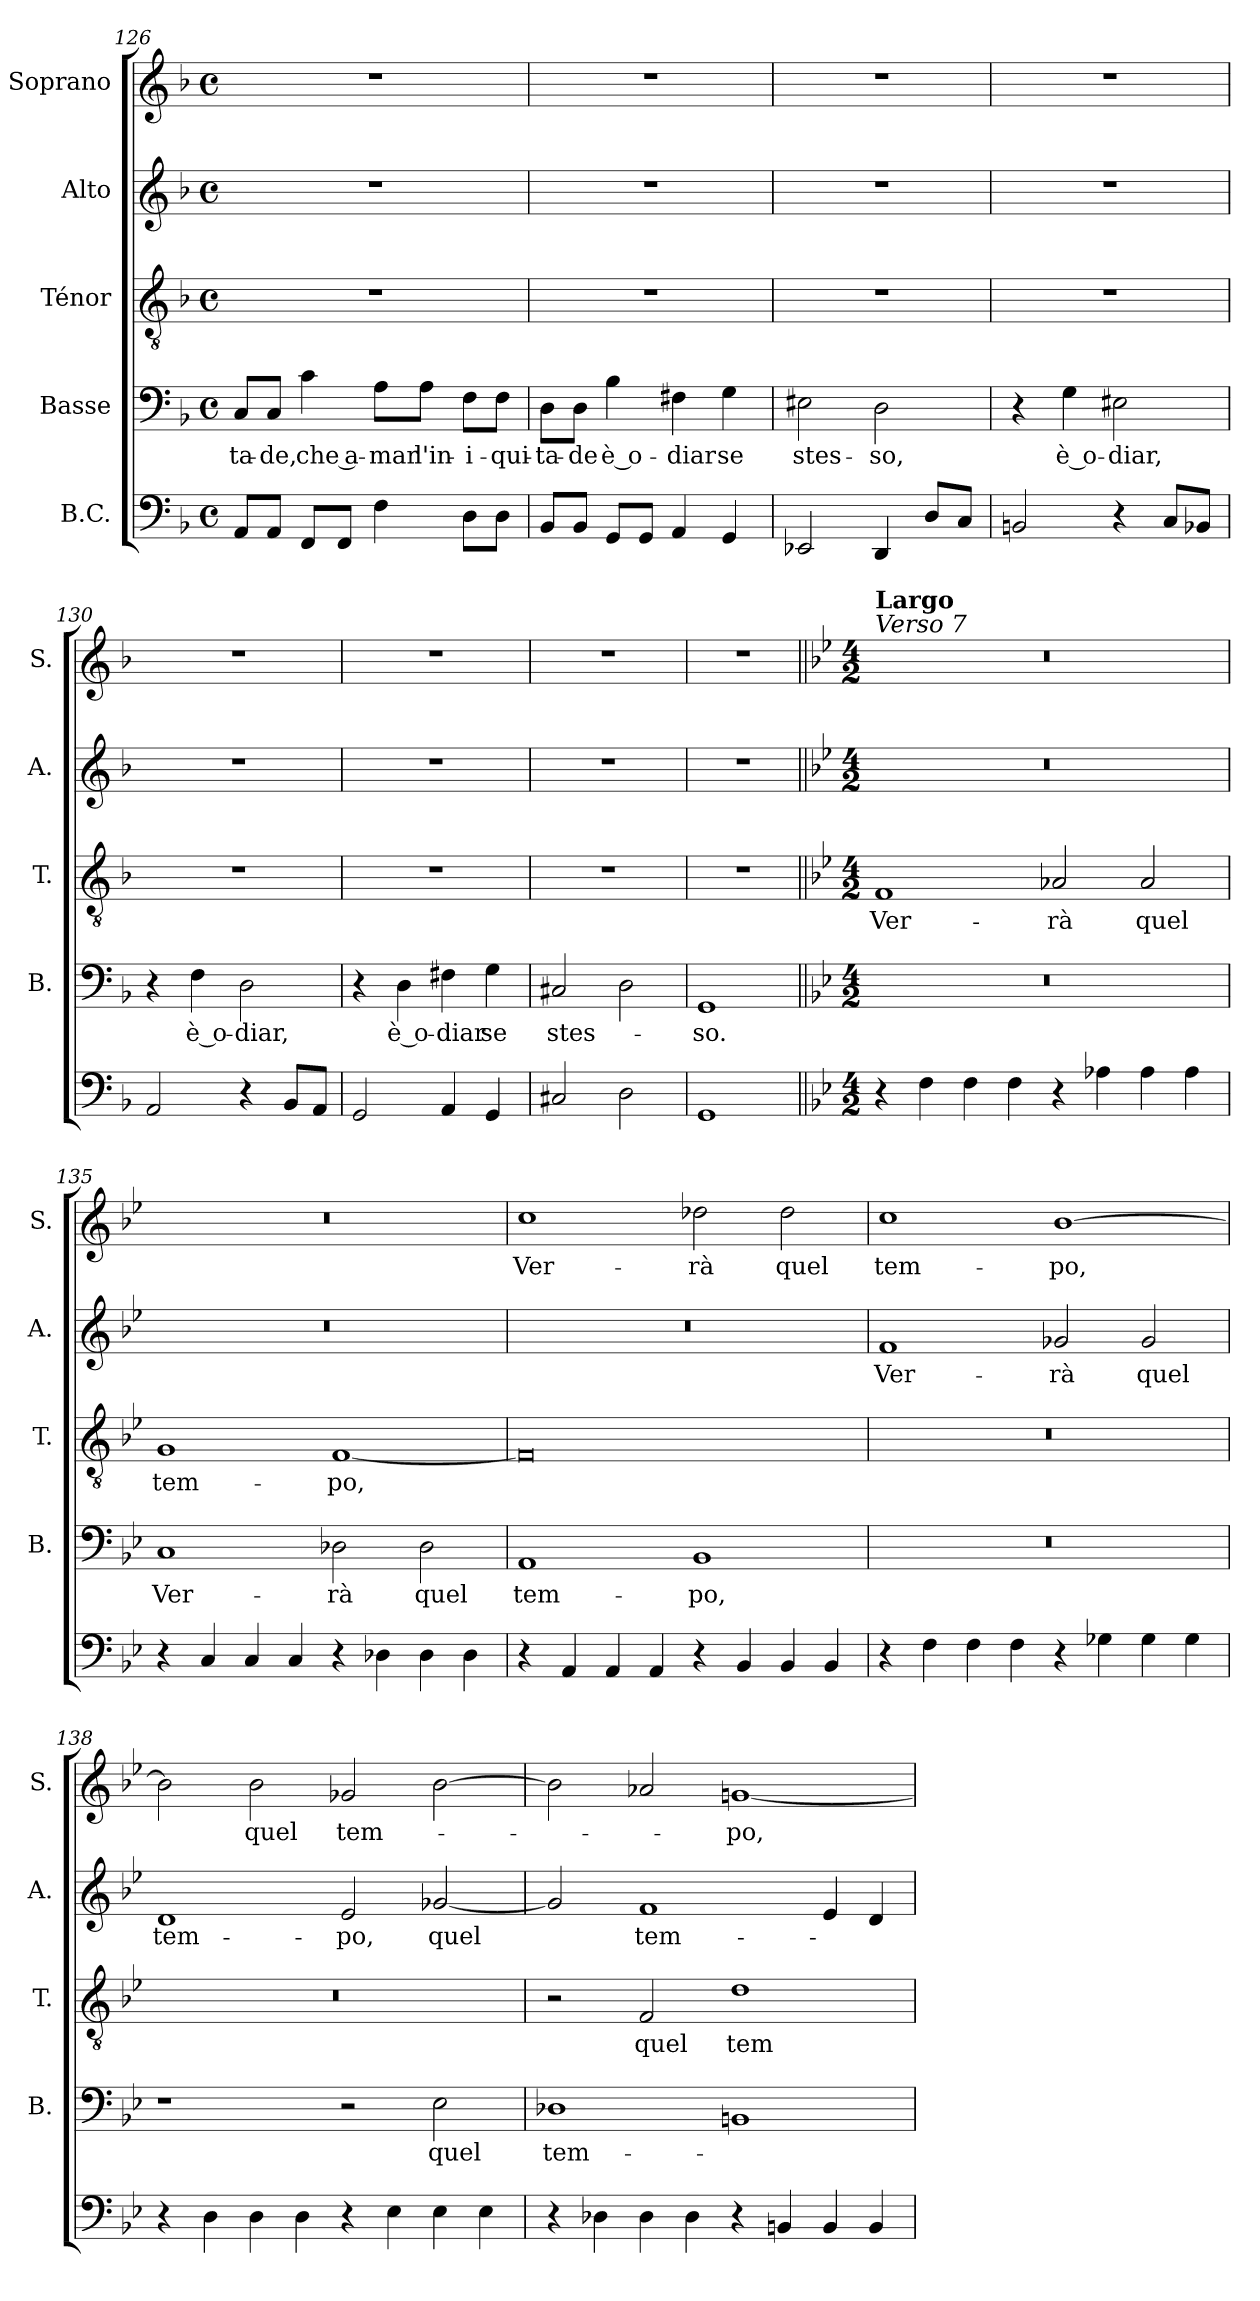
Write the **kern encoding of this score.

**kern	**kern	**text	**kern	**text	**kern	**text	**kern	**text
*part5	*part4	*part4	*part3	*part3	*part2	*part2	*part1	*part1
*staff5	*staff4	*staff4	*staff3	*staff3	*staff2	*staff2	*staff1	*staff1
*I"B.C.	*I"Basse	*	*I"Ténor	*	*I"Alto	*	*I"Soprano	*
*	*I'B.	*	*I'T.	*	*I'A.	*	*I'S.	*
*clefF4	*clefF4	*	*clefGv2	*	*clefG2	*	*clefG2	*
*k[b-]	*k[b-]	*	*k[b-]	*	*k[b-]	*	*k[b-]	*
*F:	*F:	*	*F:	*	*F:	*	*F:	*
*M4/4	*M4/4	*	*M4/4	*	*M4/4	*	*M4/4	*
*met(c)	*met(c)	*	*met(c)	*	*met(c)	*	*met(c)	*
=126	=126	=126	=126	=126	=126	=126	=126	=126
!	!	!LO:LY:b	!	!	!	!	!	!
8AA/L	8C/L	-ta-	1r	.	1r	.	1r	.
!	!	!LO:LY:b	!	!	!	!	!	!
8AA/J	8C/J	-de,	.	.	.	.	.	.
!	!	!LO:LY:b	!	!	!	!	!	!
8FF/L	4c\	che a-	.	.	.	.	.	.
8FF/J	.	.	.	.	.	.	.	.
!	!	!LO:LY:b	!	!	!	!	!	!
4F\	8A\L	-mar	.	.	.	.	.	.
!	!	!LO:LY:b	!	!	!	!	!	!
.	8A\J	l'in-	.	.	.	.	.	.
!	!	!LO:LY:b	!	!	!	!	!	!
8D\L	8F\L	-i-	.	.	.	.	.	.
!	!	!LO:LY:b	!	!	!	!	!	!
8D\J	8F\J	-qui-	.	.	.	.	.	.
!!LO:LB:g=z
=127	=127	=127	=127	=127	=127	=127	=127	=127
!	!	!LO:LY:b	!	!	!	!	!	!
8BB-/L	8D\L	-ta-	1r	.	1r	.	1r	.
!	!	!LO:LY:b	!	!	!	!	!	!
8BB-/J	8D\J	-de	.	.	.	.	.	.
!	!	!LO:LY:b	!	!	!	!	!	!
8GG/L	4B-\	è o-	.	.	.	.	.	.
8GG/J	.	.	.	.	.	.	.	.
!	!	!LO:LY:b	!	!	!	!	!	!
4AA/	4F#X\	-diar	.	.	.	.	.	.
!	!	!LO:LY:b	!	!	!	!	!	!
4GG/	4G\	se	.	.	.	.	.	.
=128	=128	=128	=128	=128	=128	=128	=128	=128
!	!	!LO:LY:b	!	!	!	!	!	!
2EE-X/	2E#X\	stes-	1r	.	1r	.	1r	.
!	!	!LO:LY:b	!	!	!	!	!	!
4DD/	2D\	-so,	.	.	.	.	.	.
8D/L	.	.	.	.	.	.	.	.
8C/J	.	.	.	.	.	.	.	.
=129	=129	=129	=129	=129	=129	=129	=129	=129
2BBn/	4r	.	1r	.	1r	.	1r	.
!	!	!LO:LY:b	!	!	!	!	!	!
.	4G\	è o-	.	.	.	.	.	.
!	!	!LO:LY:b	!	!	!	!	!	!
4r	2E#X\	-diar,	.	.	.	.	.	.
8C/L	.	.	.	.	.	.	.	.
8BB-X/J	.	.	.	.	.	.	.	.
=130	=130	=130	=130	=130	=130	=130	=130	=130
2AA/	4r	.	1r	.	1r	.	1r	.
!	!	!LO:LY:b	!	!	!	!	!	!
.	4F\	è o-	.	.	.	.	.	.
!	!	!LO:LY:b	!	!	!	!	!	!
4r	2D\	-diar,	.	.	.	.	.	.
8BB-/L	.	.	.	.	.	.	.	.
8AA/J	.	.	.	.	.	.	.	.
=131	=131	=131	=131	=131	=131	=131	=131	=131
2GG/	4r	.	1r	.	1r	.	1r	.
!	!	!LO:LY:b	!	!	!	!	!	!
.	4D\	è o-	.	.	.	.	.	.
!	!	!LO:LY:b	!	!	!	!	!	!
4AA/	4F#X\	-diar	.	.	.	.	.	.
!	!	!LO:LY:b	!	!	!	!	!	!
4GG/	4G\	se	.	.	.	.	.	.
=132	=132	=132	=132	=132	=132	=132	=132	=132
!	!	!LO:LY:b	!	!	!	!	!	!
2C#X/	2C#X/	stes-	1r	.	1r	.	1r	.
2D\	2D\	.	.	.	.	.	.	.
=133	=133	=133	=133	=133	=133	=133	=133	=133
!	!	!LO:LY:b	!	!	!	!	!	!
1GG	1GG	-so.	1r	.	1r	.	1r	.
!!LO:PB:g=z
=134||	=134||	=134||	=134||	=134||	=134||	=134||	=134||	=134||
*k[b-e-]	*k[b-e-]	*	*k[b-e-]	*	*k[b-e-]	*	*k[b-e-]	*
*B-:	*B-:	*	*B-:	*	*B-:	*	*B-:	*
*M4/2	*M4/2	*	*M4/2	*	*M4/2	*	*M4/2	*
*	*	*	*	*	*	*	*MM160	*
!	!	!	!	!	!	!	!LO:TX:a:i:t=Verso 7	!
!	!	!	!	!	!	!	!LO:TX:a:B:t=Largo	!
!	!	!	!	!LO:LY:b	!	!	!	!
4r	0r	.	1F	Ver-	0r	.	0r	.
4F\	.	.	.	.	.	.	.	.
4F\	.	.	.	.	.	.	.	.
4F\	.	.	.	.	.	.	.	.
!	!	!	!	!LO:LY:b	!	!	!	!
4r	.	.	2A-X/	-rà	.	.	.	.
4A-X\	.	.	.	.	.	.	.	.
!	!	!	!	!LO:LY:b	!	!	!	!
4A-\	.	.	2A-/	quel	.	.	.	.
4A-\	.	.	.	.	.	.	.	.
=135	=135	=135	=135	=135	=135	=135	=135	=135
!	!	!LO:LY:b	!	!LO:LY:b	!	!	!	!
4r	1C	Ver-	1G	tem-	0r	.	0r	.
4C/	.	.	.	.	.	.	.	.
4C/	.	.	.	.	.	.	.	.
4C/	.	.	.	.	.	.	.	.
!	!	!LO:LY:b	!	!LO:LY:b	!	!	!	!
4r	2D-X\	-rà	[1F	-po,	.	.	.	.
4D-X\	.	.	.	.	.	.	.	.
!	!	!LO:LY:b	!	!	!	!	!	!
4D-\	2D-\	quel	.	.	.	.	.	.
4D-\	.	.	.	.	.	.	.	.
=136	=136	=136	=136	=136	=136	=136	=136	=136
!	!	!LO:LY:b	!	!	!	!	!	!LO:LY:b
4r	1AA	tem-	0F]	.	0r	.	1cc	Ver-
4AA/	.	.	.	.	.	.	.	.
4AA/	.	.	.	.	.	.	.	.
4AA/	.	.	.	.	.	.	.	.
!	!	!LO:LY:b	!	!	!	!	!	!LO:LY:b
4r	1BB-	-po,	.	.	.	.	2dd-X\	-rà
4BB-/	.	.	.	.	.	.	.	.
!	!	!	!	!	!	!	!	!LO:LY:b
4BB-/	.	.	.	.	.	.	2dd-\	quel
4BB-/	.	.	.	.	.	.	.	.
=137	=137	=137	=137	=137	=137	=137	=137	=137
!	!	!	!	!	!	!LO:LY:b	!	!LO:LY:b
4r	0r	.	0r	.	1f	Ver-	1cc	tem-
4F\	.	.	.	.	.	.	.	.
4F\	.	.	.	.	.	.	.	.
4F\	.	.	.	.	.	.	.	.
!	!	!	!	!	!	!LO:LY:b	!	!LO:LY:b
4r	.	.	.	.	2g-X/	-rà	[1b-	-po,
4G-X\	.	.	.	.	.	.	.	.
!	!	!	!	!	!	!LO:LY:b	!	!
4G-\	.	.	.	.	2g-/	quel	.	.
4G-\	.	.	.	.	.	.	.	.
!!LO:LB:g=z
=138	=138	=138	=138	=138	=138	=138	=138	=138
!	!	!	!	!	!	!LO:LY:b	!	!
4r	1r	.	0r	.	1d	tem-	2b-\]	.
4D\	.	.	.	.	.	.	.	.
!	!	!	!	!	!	!	!	!LO:LY:b
4D\	.	.	.	.	.	.	2b-\	quel
4D\	.	.	.	.	.	.	.	.
!	!	!	!	!	!	!LO:LY:b	!	!LO:LY:b
4r	2r	.	.	.	2e-/	-po,	2g-X/	tem-
4E-\	.	.	.	.	.	.	.	.
!	!	!LO:LY:b	!	!	!	!LO:LY:b	!	!
4E-\	2E-\	quel	.	.	[2g-X/	quel	[2b-\	.
4E-\	.	.	.	.	.	.	.	.
=139	=139	=139	=139	=139	=139	=139	=139	=139
!	!	!LO:LY:b	!	!	!	!	!	!
4r	1D-X	tem-	2r	.	2g-/]	.	2b-\]	.
4D-X\	.	.	.	.	.	.	.	.
!	!	!	!	!LO:LY:b	!	!LO:LY:b	!	!
4D-\	.	.	2F/	quel	1f	tem-	2a-X/	.
4D-\	.	.	.	.	.	.	.	.
!	!	!	!	!LO:LY:b	!	!	!	!LO:LY:b
4r	1BBn	.	1d	tem-	.	.	[1gni	-po,
4BBn/	.	.	.	.	.	.	.	.
4BB/	.	.	.	.	4e-/	.	.	.
4BB/	.	.	.	.	4d/	.	.	.
=	=	=	=	=	=	=	=	=
*-	*-	*-	*-	*-	*-	*-	*-	*-
